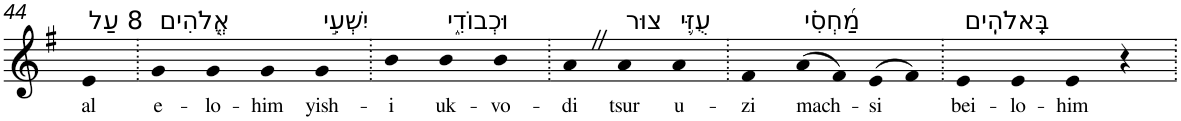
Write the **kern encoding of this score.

**kern	**text
*part1	*part1
*staff1	*staff1
*I"Piano	*
*I'Pno	*
!!LO:PB:g=z
*clefG2	*
*k[f#]	*
*G:	*
=44	=44
!LO:TX:a:t=8 עַל	!
!	!LO:LY:b
4e	al
=45.	=45.
!LO:TX:a:t=אֱ֭לֹהִים	!
!	!LO:LY:b
4g	e-
!	!LO:LY:b
4g	-lo-
!	!LO:LY:b
4g	-him
!LO:TX:a:t=יִשְׁעִ֣י	!
!	!LO:LY:b
4g	yish-
=46.	=46.
!	!LO:LY:b
4b	-i
!LO:TX:a:t=וּכְבוֹדִ֑י	!
!	!LO:LY:b
4b	uk-
!	!LO:LY:b
4b	-vo-
=47.	=47.
!	!LO:LY:b
4aZ	-di
!LO:TX:a:t=צוּר	!
!	!LO:LY:b
4a	tsur
!LO:TX:a:t=עֻזִּ֥י	!
!	!LO:LY:b
4a	u-
=48.	=48.
!	!LO:LY:b
4f#	-zi
!LO:TX:a:t=מַ֝חְסִ֗י	!
!	!LO:LY:b
(>8a	mach-
8f#)	.
!	!LO:LY:b
(>8e	-si
8f#)	.
=49.	=49.
!LO:TX:a:t=בֵּֽאלֹהִֽים	!
!	!LO:LY:b
4e	bei-
!	!LO:LY:b
4e	-lo-
!	!LO:LY:b
4e	-him
4r	.
=.	=.
*-	*-
